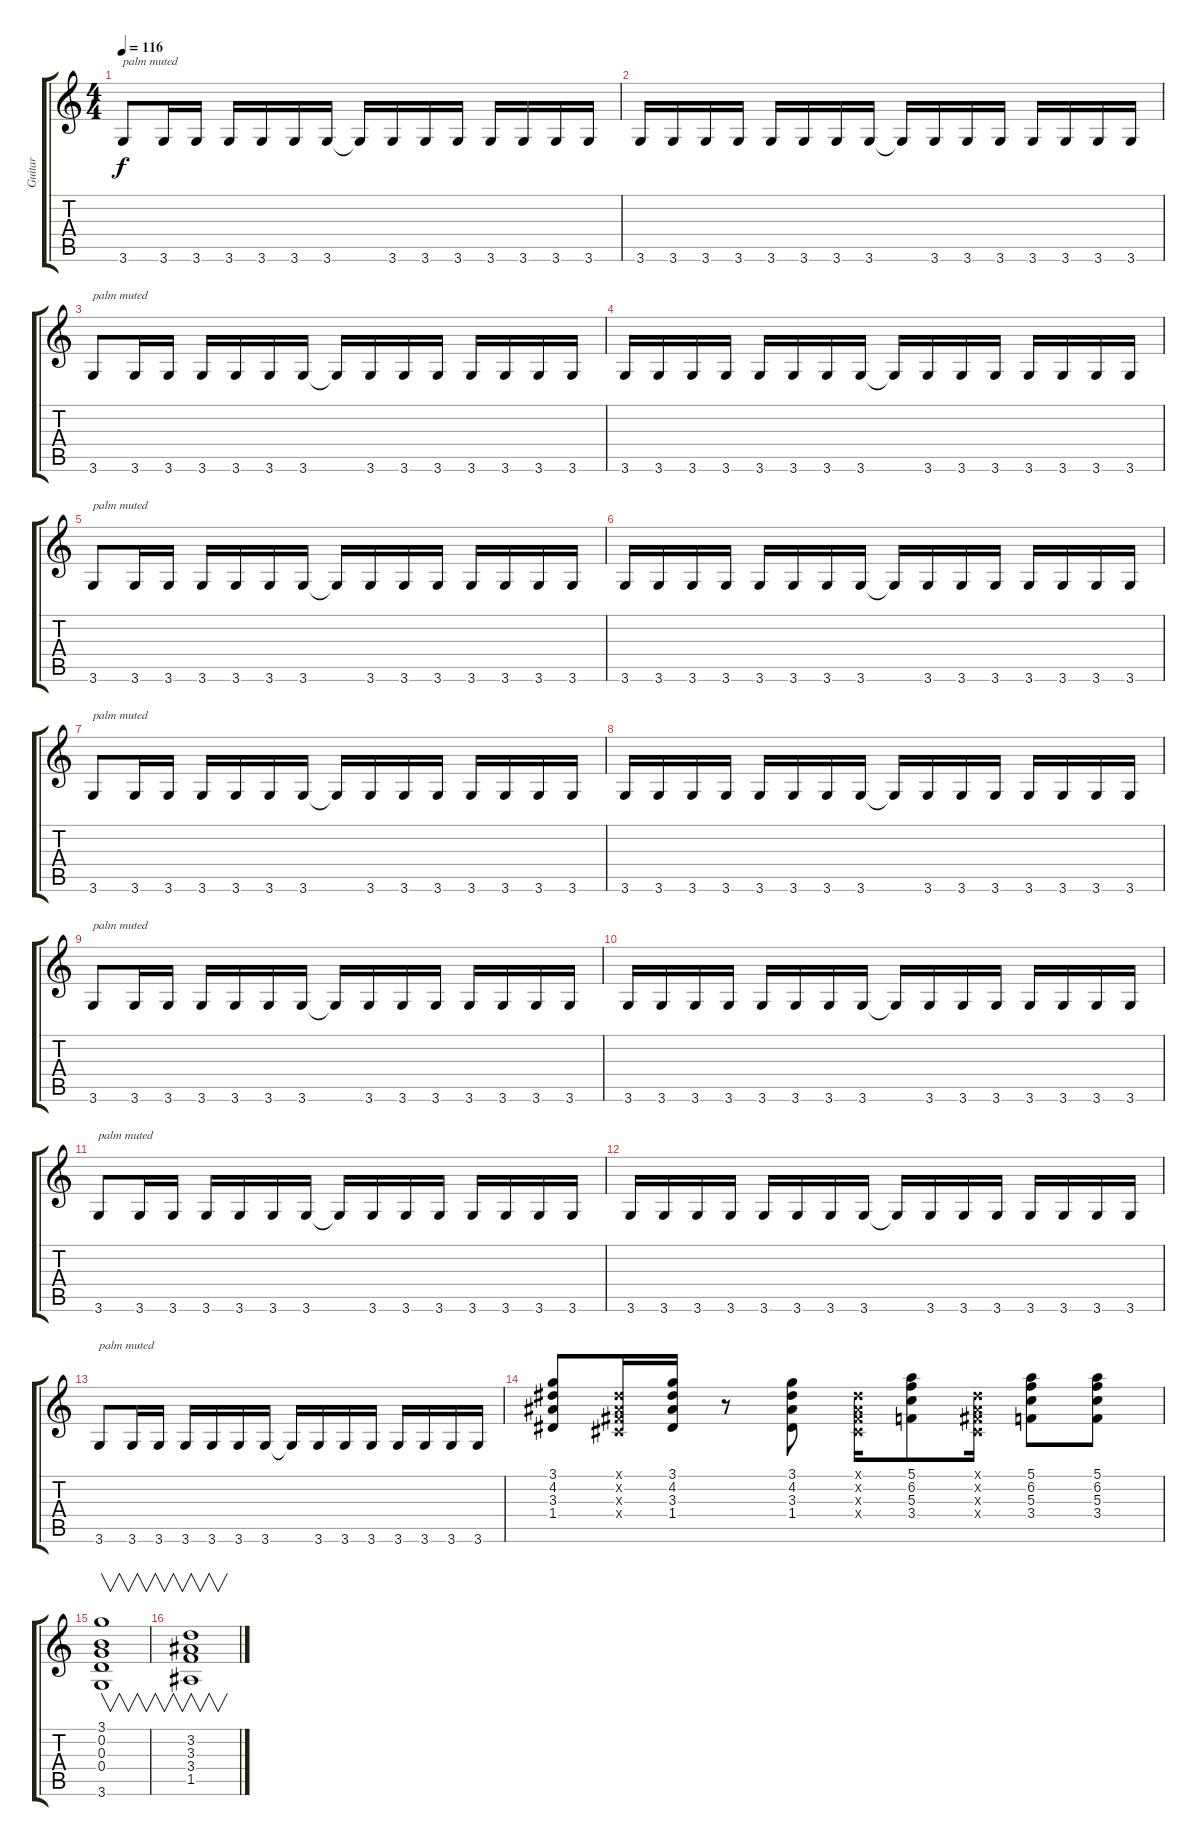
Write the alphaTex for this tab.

\track ("Guitar" "Guitar") {instrument distortionguitar}
\staff {score tabs}
\tuning (E4 B3 G3 D3 A2 E2) {hide}
\ts (4 4)
\tempo 116
\clef g2
\ks c
3.6.8{txt "palm muted" dy f} 3.6.16 3.6.16 3.6.16 3.6.16 3.6.16 3.6.16 3.6{t}.16 3.6.16 3.6.16 3.6.16 3.6.16 3.6.16 3.6.16 3.6.16 |
3.6.16 3.6.16 3.6.16 3.6.16 3.6.16 3.6.16 3.6.16 3.6.16 3.6{t}.16 3.6.16 3.6.16 3.6.16 3.6.16 3.6.16 3.6.16 3.6.16 |
3.6.8{txt "palm muted"} 3.6.16 3.6.16 3.6.16 3.6.16 3.6.16 3.6.16 3.6{t}.16 3.6.16 3.6.16 3.6.16 3.6.16 3.6.16 3.6.16 3.6.16 |
3.6.16 3.6.16 3.6.16 3.6.16 3.6.16 3.6.16 3.6.16 3.6.16 3.6{t}.16 3.6.16 3.6.16 3.6.16 3.6.16 3.6.16 3.6.16 3.6.16 |
3.6.8{txt "palm muted"} 3.6.16 3.6.16 3.6.16 3.6.16 3.6.16 3.6.16 3.6{t}.16 3.6.16 3.6.16 3.6.16 3.6.16 3.6.16 3.6.16 3.6.16 |
3.6.16 3.6.16 3.6.16 3.6.16 3.6.16 3.6.16 3.6.16 3.6.16 3.6{t}.16 3.6.16 3.6.16 3.6.16 3.6.16 3.6.16 3.6.16 3.6.16 |
3.6.8{txt "palm muted"} 3.6.16 3.6.16 3.6.16 3.6.16 3.6.16 3.6.16 3.6{t}.16 3.6.16 3.6.16 3.6.16 3.6.16 3.6.16 3.6.16 3.6.16 |
3.6.16 3.6.16 3.6.16 3.6.16 3.6.16 3.6.16 3.6.16 3.6.16 3.6{t}.16 3.6.16 3.6.16 3.6.16 3.6.16 3.6.16 3.6.16 3.6.16 |
3.6.8{txt "palm muted"} 3.6.16 3.6.16 3.6.16 3.6.16 3.6.16 3.6.16 3.6{t}.16 3.6.16 3.6.16 3.6.16 3.6.16 3.6.16 3.6.16 3.6.16 |
3.6.16 3.6.16 3.6.16 3.6.16 3.6.16 3.6.16 3.6.16 3.6.16 3.6{t}.16 3.6.16 3.6.16 3.6.16 3.6.16 3.6.16 3.6.16 3.6.16 |
3.6.8{txt "palm muted"} 3.6.16 3.6.16 3.6.16 3.6.16 3.6.16 3.6.16 3.6{t}.16 3.6.16 3.6.16 3.6.16 3.6.16 3.6.16 3.6.16 3.6.16 |
3.6.16 3.6.16 3.6.16 3.6.16 3.6.16 3.6.16 3.6.16 3.6.16 3.6{t}.16 3.6.16 3.6.16 3.6.16 3.6.16 3.6.16 3.6.16 3.6.16 |
3.6.8{txt "palm muted"} 3.6.16 3.6.16 3.6.16 3.6.16 3.6.16 3.6.16 3.6{t}.16 3.6.16 3.6.16 3.6.16 3.6.16 3.6.16 3.6.16 3.6.16 |
(3.1 4.2 3.3 1.4).8 (-1.1{x} -1.2{x} -1.3{x} -1.4{x}).16 (3.1 4.2 3.3 1.4).16 r.8 (3.1 4.2 3.3 1.4).8 (-1.1{x} -1.2{x} -1.3{x} -1.4{x}).16 (5.1 6.2 5.3 3.4).8 (-1.1{x} -1.2{x} -1.3{x} -1.4{x}).16 (5.1 6.2 5.3 3.4).8 (5.1 6.2 5.3 3.4).8 |
(3.1 0.2 0.3 0.4 3.6).1{v} |
(3.2 3.3 3.4 1.5).1{v}
